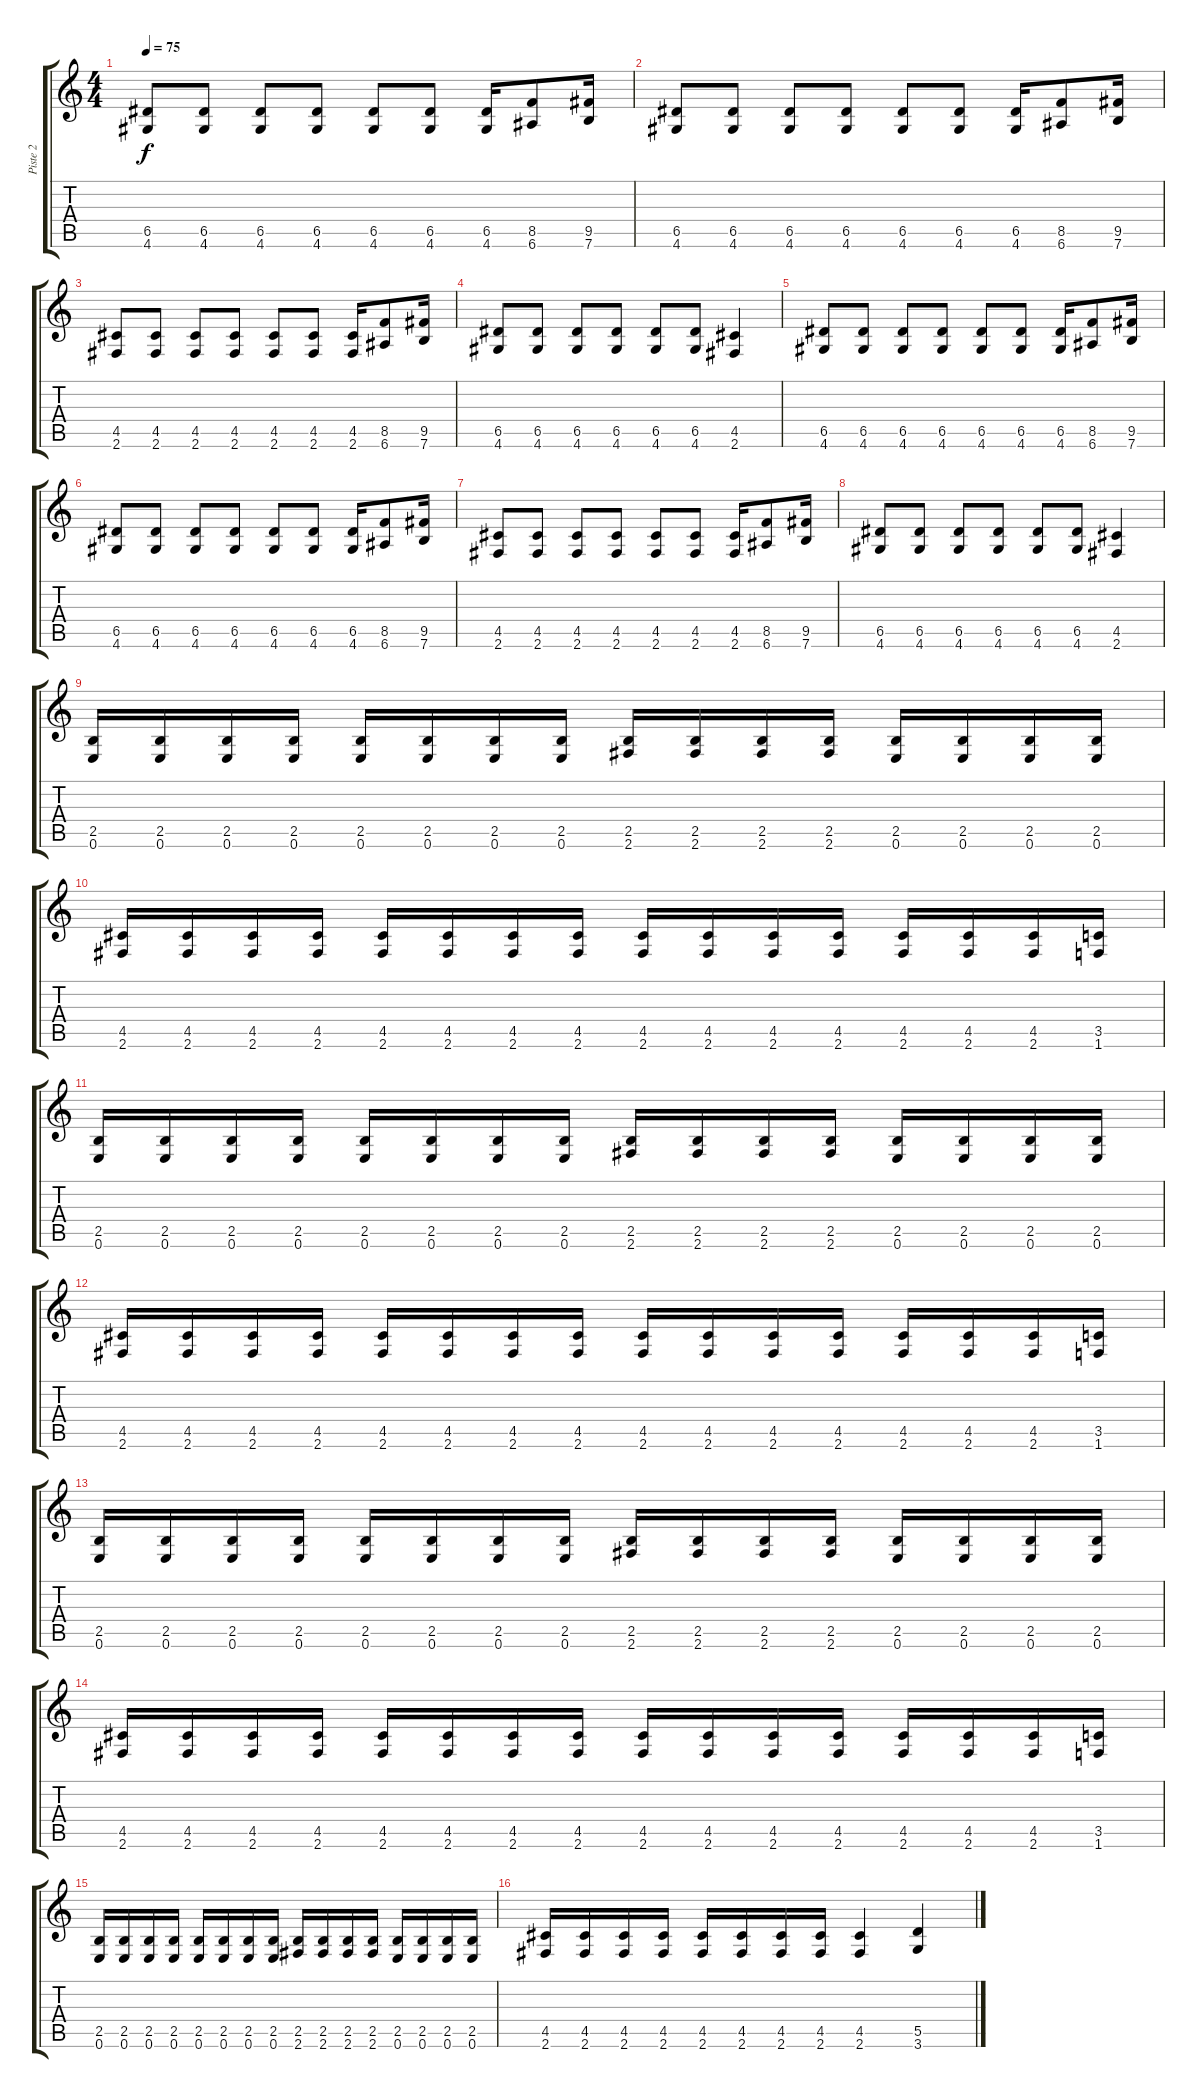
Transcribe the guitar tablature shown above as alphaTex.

\track ("Piste 2" "Piste 2") {instrument distortionguitar}
\staff {score tabs}
\tuning (E4 B3 G3 D3 A2 E2) {hide}
\ts (4 4)
\tempo 75
\clef g2
\ks c
(6.5 4.6).8{dy f} (6.5 4.6).8 (6.5 4.6).8 (6.5 4.6).8 (6.5 4.6).8 (6.5 4.6).8 (6.5 4.6).16 (8.5 6.6).8 (9.5 7.6).16 |
(6.5 4.6).8 (6.5 4.6).8 (6.5 4.6).8 (6.5 4.6).8 (6.5 4.6).8 (6.5 4.6).8 (6.5 4.6).16 (8.5 6.6).8 (9.5 7.6).16 |
(4.5 2.6).8 (4.5 2.6).8 (4.5 2.6).8 (4.5 2.6).8 (4.5 2.6).8 (4.5 2.6).8 (4.5 2.6).16 (8.5 6.6).8 (9.5 7.6).16 |
(6.5 4.6).8 (6.5 4.6).8 (6.5 4.6).8 (6.5 4.6).8 (6.5 4.6).8 (6.5 4.6).8 (4.5 2.6).4 |
(6.5 4.6).8 (6.5 4.6).8 (6.5 4.6).8 (6.5 4.6).8 (6.5 4.6).8 (6.5 4.6).8 (6.5 4.6).16 (8.5 6.6).8 (9.5 7.6).16 |
(6.5 4.6).8 (6.5 4.6).8 (6.5 4.6).8 (6.5 4.6).8 (6.5 4.6).8 (6.5 4.6).8 (6.5 4.6).16 (8.5 6.6).8 (9.5 7.6).16 |
(4.5 2.6).8 (4.5 2.6).8 (4.5 2.6).8 (4.5 2.6).8 (4.5 2.6).8 (4.5 2.6).8 (4.5 2.6).16 (8.5 6.6).8 (9.5 7.6).16 |
(6.5 4.6).8 (6.5 4.6).8 (6.5 4.6).8 (6.5 4.6).8 (6.5 4.6).8 (6.5 4.6).8 (4.5 2.6).4 |
(2.5 0.6).16 (2.5 0.6).16 (2.5 0.6).16 (2.5 0.6).16 (2.5 0.6).16 (2.5 0.6).16 (2.5 0.6).16 (2.5 0.6).16 (2.5 2.6).16 (2.5 2.6).16 (2.5 2.6).16 (2.5 2.6).16 (2.5 0.6).16 (2.5 0.6).16 (2.5 0.6).16 (2.5 0.6).16 |
(4.5 2.6).16 (4.5 2.6).16 (4.5 2.6).16 (4.5 2.6).16 (4.5 2.6).16 (4.5 2.6).16 (4.5 2.6).16 (4.5 2.6).16 (4.5 2.6).16 (4.5 2.6).16 (4.5 2.6).16 (4.5 2.6).16 (4.5 2.6).16 (4.5 2.6).16 (4.5 2.6).16 (3.5 1.6).16 |
(2.5 0.6).16 (2.5 0.6).16 (2.5 0.6).16 (2.5 0.6).16 (2.5 0.6).16 (2.5 0.6).16 (2.5 0.6).16 (2.5 0.6).16 (2.5 2.6).16 (2.5 2.6).16 (2.5 2.6).16 (2.5 2.6).16 (2.5 0.6).16 (2.5 0.6).16 (2.5 0.6).16 (2.5 0.6).16 |
(4.5 2.6).16 (4.5 2.6).16 (4.5 2.6).16 (4.5 2.6).16 (4.5 2.6).16 (4.5 2.6).16 (4.5 2.6).16 (4.5 2.6).16 (4.5 2.6).16 (4.5 2.6).16 (4.5 2.6).16 (4.5 2.6).16 (4.5 2.6).16 (4.5 2.6).16 (4.5 2.6).16 (3.5 1.6).16 |
(2.5 0.6).16 (2.5 0.6).16 (2.5 0.6).16 (2.5 0.6).16 (2.5 0.6).16 (2.5 0.6).16 (2.5 0.6).16 (2.5 0.6).16 (2.5 2.6).16 (2.5 2.6).16 (2.5 2.6).16 (2.5 2.6).16 (2.5 0.6).16 (2.5 0.6).16 (2.5 0.6).16 (2.5 0.6).16 |
(4.5 2.6).16 (4.5 2.6).16 (4.5 2.6).16 (4.5 2.6).16 (4.5 2.6).16 (4.5 2.6).16 (4.5 2.6).16 (4.5 2.6).16 (4.5 2.6).16 (4.5 2.6).16 (4.5 2.6).16 (4.5 2.6).16 (4.5 2.6).16 (4.5 2.6).16 (4.5 2.6).16 (3.5 1.6).16 |
(2.5 0.6).16 (2.5 0.6).16 (2.5 0.6).16 (2.5 0.6).16 (2.5 0.6).16 (2.5 0.6).16 (2.5 0.6).16 (2.5 0.6).16 (2.5 2.6).16 (2.5 2.6).16 (2.5 2.6).16 (2.5 2.6).16 (2.5 0.6).16 (2.5 0.6).16 (2.5 0.6).16 (2.5 0.6).16 |
(4.5 2.6).16 (4.5 2.6).16 (4.5 2.6).16 (4.5 2.6).16 (4.5 2.6).16 (4.5 2.6).16 (4.5 2.6).16 (4.5 2.6).16 (4.5 2.6).4 (5.5 3.6).4
